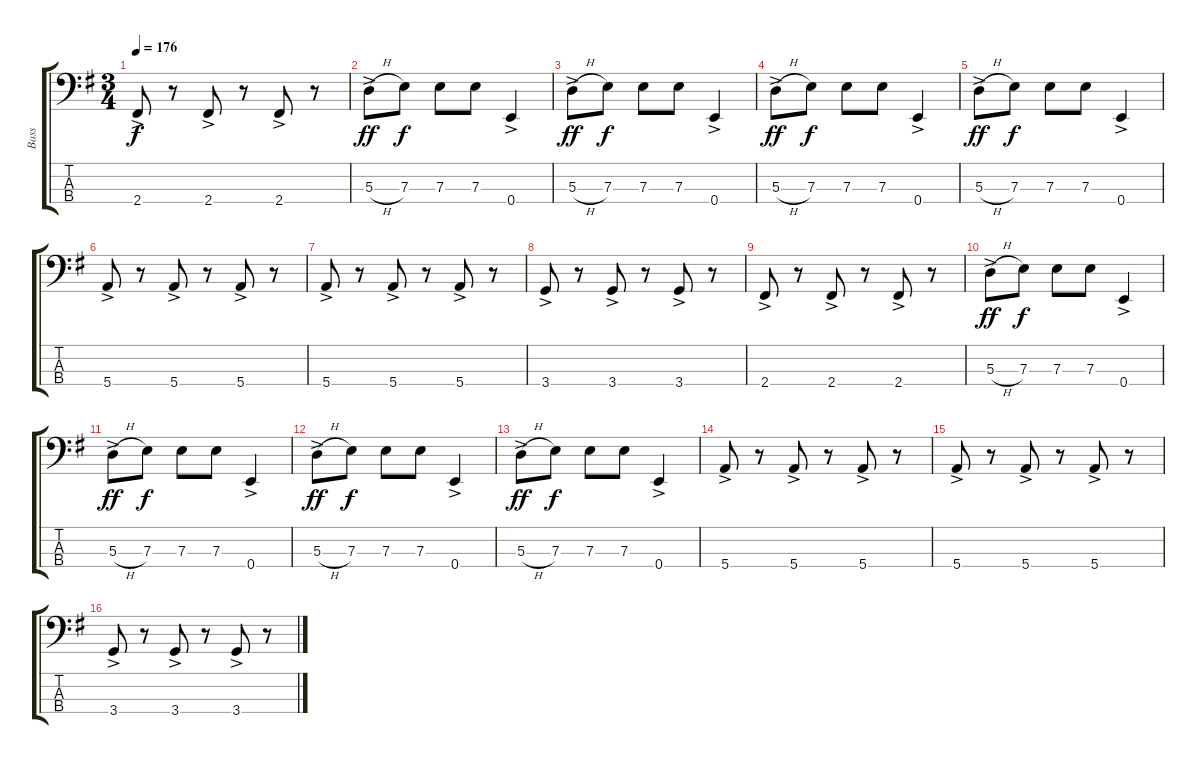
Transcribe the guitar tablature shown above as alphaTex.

\track ("Bass" "Bass") {instrument electricbasspick}
\staff {score tabs}
\tuning (G2 D2 A1 E1) {hide}
\ts (3 4)
\tempo 176
\clef f4
\ks g
2.4{ac}.8{dy f} r.8 2.4{ac}.8 r.8 2.4{ac}.8 r.8 |
5.3{h ac}.8{dy ff} 7.3.8{dy f} 7.3.8 7.3.8 0.4{ac}.4 |
5.3{h ac}.8{dy ff} 7.3.8{dy f} 7.3.8 7.3.8 0.4{ac}.4 |
5.3{h ac}.8{dy ff} 7.3.8{dy f} 7.3.8 7.3.8 0.4{ac}.4 |
5.3{h ac}.8{dy ff} 7.3.8{dy f} 7.3.8 7.3.8 0.4{ac}.4 |
5.4{ac}.8 r.8 5.4{ac}.8 r.8 5.4{ac}.8 r.8 |
5.4{ac}.8 r.8 5.4{ac}.8 r.8 5.4{ac}.8 r.8 |
3.4{ac}.8 r.8 3.4{ac}.8 r.8 3.4{ac}.8 r.8 |
2.4{ac}.8 r.8 2.4{ac}.8 r.8 2.4{ac}.8 r.8 |
5.3{h ac}.8{dy ff} 7.3.8{dy f} 7.3.8 7.3.8 0.4{ac}.4 |
5.3{h ac}.8{dy ff} 7.3.8{dy f} 7.3.8 7.3.8 0.4{ac}.4 |
5.3{h ac}.8{dy ff} 7.3.8{dy f} 7.3.8 7.3.8 0.4{ac}.4 |
5.3{h ac}.8{dy ff} 7.3.8{dy f} 7.3.8 7.3.8 0.4{ac}.4 |
5.4{ac}.8 r.8 5.4{ac}.8 r.8 5.4{ac}.8 r.8 |
5.4{ac}.8 r.8 5.4{ac}.8 r.8 5.4{ac}.8 r.8 |
3.4{ac}.8 r.8 3.4{ac}.8 r.8 3.4{ac}.8 r.8
